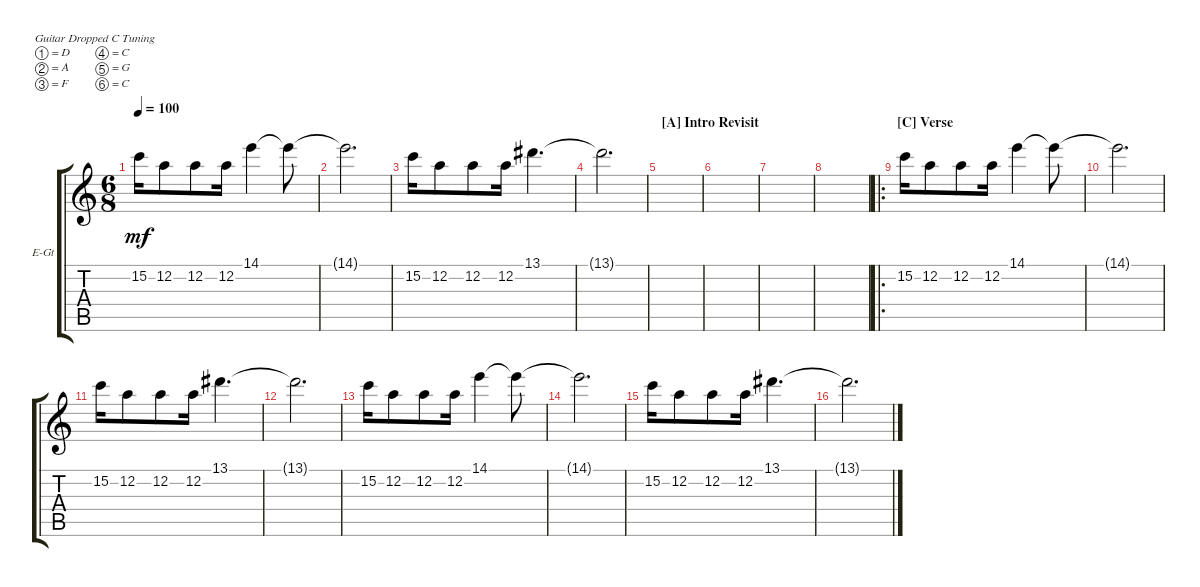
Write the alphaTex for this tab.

\defaultSystemsLayout 4
\bracketExtendMode groupsimilarinstruments
\firstSystemTrackNameOrientation horizontal
\otherSystemsTrackNameOrientation horizontal
\track ("Clean Guitar" "E-Gt") {instrument electricguitarclean}
\staff {score tabs}
\tuning (D4 A3 F3 C3 G2 C2)
\ts (6 8)
\tempo 100
\clef g2
\ks aminor
15.2.16{dy mf} 12.2.8 12.2.8 12.2.16 14.1.4 14.1{t}.8 |
14.1{t}.2{d} |
15.2.16 12.2.8 12.2.8 12.2.16 13.1.4{d} |
13.1{t}.2{d} |
\section ("A" "Intro Revisit")
|
|
|
|
\ro
\section ("C" "Verse")
15.2.16 12.2.8 12.2.8 12.2.16 14.1.4 14.1{t}.8 |
14.1{t}.2{d} |
15.2.16 12.2.8 12.2.8 12.2.16 13.1.4{d} |
13.1{t}.2{d} |
15.2.16 12.2.8 12.2.8 12.2.16 14.1.4 14.1{t}.8 |
14.1{t}.2{d} |
15.2.16 12.2.8 12.2.8 12.2.16 13.1.4{d} |
13.1{t}.2{d}
